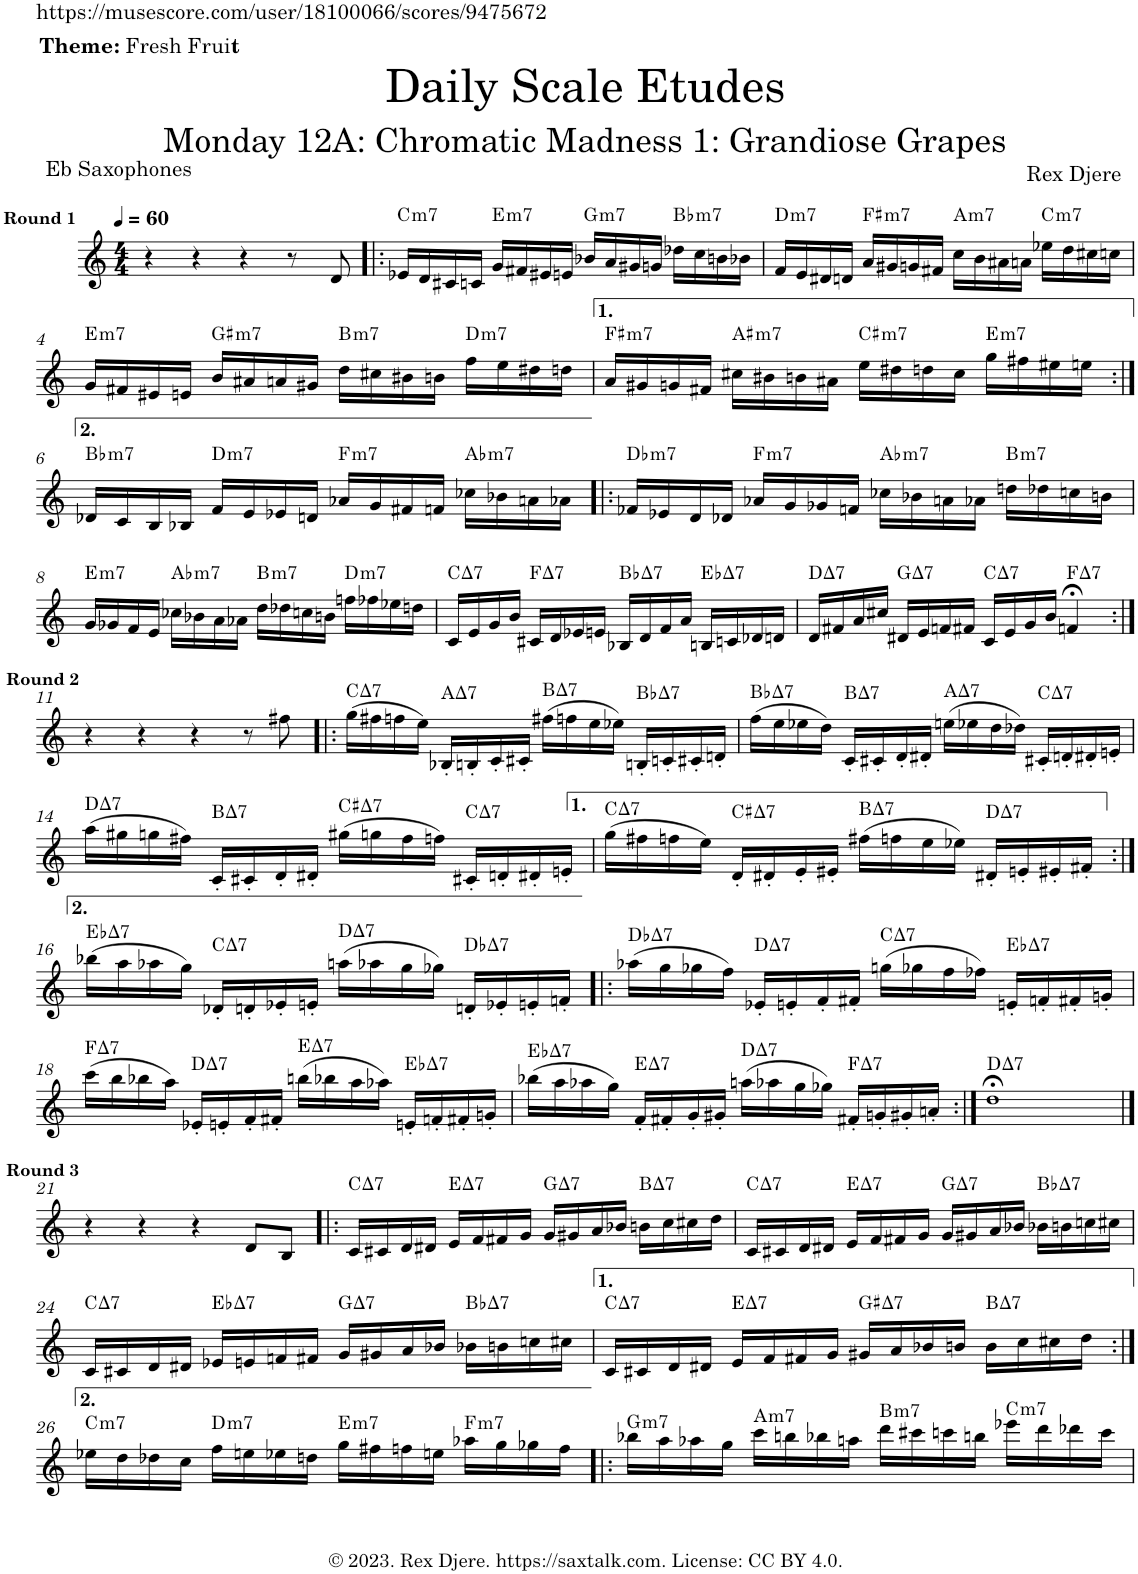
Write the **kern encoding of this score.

**kern	**harte
*part1	*part1
*staff1	*
*I"Alto Saxophone	*
*I'A. Sax.	*
*clefG2	*
*Trd5c9	*
*k[]	*
*M4/4	*
*MM60	*
=1	=1
!LO:TX:a:B:t=Round 1	!
4r	.
4r	.
4r	.
8r	.
8d/	.
=2!|:	=2!|:
!	!LO:H:kt=m7
16e-X/LL	C:min7
16d/	.
16c#X/	.
16cn/JJ	.
!	!LO:H:kt=m7
16g/LL	E:min7
16f#X/	.
16e#X/	.
16en/JJ	.
!	!LO:H:kt=m7
16b-X/LL	G:min7
16a/	.
16g#X/	.
16gn/JJ	.
!	!LO:H:kt=m7
16dd-X\LL	Bb:min7
16cc\	.
16bn\	.
16b-X\JJ	.
=3	=3
!	!LO:H:kt=m7
16f/LL	D:min7
16e/	.
16d#X/	.
16dn/JJ	.
!	!LO:H:kt=m7
16a/LL	F#:min7
16g#X/	.
16gn/	.
16f#X/JJ	.
!	!LO:H:kt=m7
16cc\LL	A:min7
16b\	.
16a#X\	.
16an\JJ	.
!	!LO:H:kt=m7
16ee-X\LL	C:min7
16dd\	.
16cc#X\	.
16ccn\JJ	.
!!LO:LB:g=z
=4	=4
!	!LO:H:kt=m7
16g/LL	E:min7
16f#X/	.
16e#X/	.
16en/JJ	.
!	!LO:H:kt=m7
16b/LL	G#:min7
16a#X/	.
16an/	.
16g#X/JJ	.
!	!LO:H:kt=m7
16dd\LL	B:min7
16cc#X\	.
16b#X\	.
16bn\JJ	.
!	!LO:H:kt=m7
16ff\LL	D:min7
16ee\	.
16dd#X\	.
16ddn\JJ	.
=5	=5
!	!LO:H:kt=m7
16a/LL	F#:min7
16g#X/	.
16gn/	.
16f#X/JJ	.
!	!LO:H:kt=m7
16cc#X\LL	A#:min7
16b#X\	.
16bn\	.
16a#X\JJ	.
!	!LO:H:kt=m7
16ee\LL	C#:min7
16dd#X\	.
16ddn\	.
16cc#\JJ	.
!	!LO:H:kt=m7
16gg\LL	E:min7
16ff#X\	.
16ee#X\	.
16een\JJ	.
!!LO:LB:g=z
=6:|!	=6:|!
!	!LO:H:kt=m7
16d-X/LL	Bb:min7
16c/	.
16B/	.
16B-X/JJ	.
!	!LO:H:kt=m7
16f/LL	D:min7
16e/	.
16e-X/	.
16dn/JJ	.
!	!LO:H:kt=m7
16a-X/LL	F:min7
16g/	.
16f#X/	.
16fn/JJ	.
!	!LO:H:kt=m7
16cc-X\LL	Ab:min7
16b-X\	.
16an\	.
16a-X\JJ	.
=7!|:	=7!|:
!	!LO:H:kt=m7
16f-X/LL	Db:min7
16e-X/	.
16d/	.
16d-X/JJ	.
!	!LO:H:kt=m7
16a-X/LL	F:min7
16g/	.
16g-X/	.
16fn/JJ	.
!	!LO:H:kt=m7
16cc-X\LL	Ab:min7
16b-X\	.
16an\	.
16a-X\JJ	.
!	!LO:H:kt=m7
16ddn\LL	B:min7
16dd-X\	.
16ccn\	.
16bn\JJ	.
!!LO:LB:g=z
=8	=8
!	!LO:H:kt=m7
16g/LL	E:min7
16g-X/	.
16f/	.
16e/JJ	.
!	!LO:H:kt=m7
16cc-X\LL	Ab:min7
16b-X\	.
16a\	.
16a-X\JJ	.
!	!LO:H:kt=m7
16dd\LL	B:min7
16dd-X\	.
16ccn\	.
16bn\JJ	.
!	!LO:H:kt=m7
16ffn\LL	D:min7
16ff-X\	.
16ee-X\	.
16ddn\JJ	.
=9	=9
!	!LO:H:kt=7
16c/LL	C:maj7
16e/	.
16g/	.
16b/JJ	.
!	!LO:H:kt=7
16c#X/LL	F:maj7
16d/	.
16e-X/	.
16en/JJ	.
!	!LO:H:kt=7
16B-X/LL	Bb:maj7
16d/	.
16f/	.
16a/JJ	.
!	!LO:H:kt=7
16Bn/LL	Eb:maj7
16cn/	.
16d-X/	.
16dn/JJ	.
=10	=10
!	!LO:H:kt=7
16d/LL	D:maj7
16f#X/	.
16a/	.
16cc#X/JJ	.
!	!LO:H:kt=7
16d#X/LL	G:maj7
16e/	.
16fn/	.
16f#X/JJ	.
!	!LO:H:kt=7
16c/LL	C:maj7
16e/	.
16g/	.
16b/JJ	.
!	!LO:H:kt=7
4fn;</	F:maj7
!!LO:LB:g=z
=11:|!	=11:|!
*k[]	*
!LO:TX:a:B:t=Round 2	!
4r	.
4r	.
4r	.
8r	.
8ff#X\	.
=12!|:	=12!|:
!	!LO:H:kt=7
(16gg\LL	C:maj7
16ff#X\	.
16ffn\	.
16ee\JJ)	.
!	!LO:H:kt=7
16B-X'/LL	A:maj7
16Bn'/	.
16c'/	.
16c#X'/JJ	.
!	!LO:H:kt=7
(16ff#X\LL	B:maj7
16ffn\	.
16ee\	.
16ee-X\JJ)	.
!	!LO:H:kt=7
16Bn'/LL	Bb:maj7
16cn'/	.
16c#X'/	.
16dn'/JJ	.
=13	=13
!	!LO:H:kt=7
(16ff\LL	Bb:maj7
16ee\	.
16ee-X\	.
16dd\JJ)	.
!	!LO:H:kt=7
16c'/LL	B:maj7
16c#X'/	.
16d'/	.
16d#X'/JJ	.
!	!LO:H:kt=7
(16een\LL	A:maj7
16ee-X\	.
16dd\	.
16dd-X\JJ)	.
!	!LO:H:kt=7
16c#X'/LL	C:maj7
16dn'/	.
16d#X'/	.
16en'/JJ	.
!!LO:LB:g=z
=14	=14
!	!LO:H:kt=7
(16aa\LL	D:maj7
16gg#X\	.
16ggn\	.
16ff#X\JJ)	.
!	!LO:H:kt=7
16c'/LL	B:maj7
16c#X'/	.
16d'/	.
16d#X'/JJ	.
!	!LO:H:kt=7
(16gg#X\LL	C#:maj7
16ggn\	.
16ff#\	.
16ffn\JJ)	.
!	!LO:H:kt=7
16c#X'/LL	C:maj7
16dn'/	.
16d#X'/	.
16en'/JJ	.
=15	=15
!	!LO:H:kt=7
(16gg\LL	C:maj7
16ff#X\	.
16ffn\	.
16ee\JJ)	.
!	!LO:H:kt=7
16d'/LL	C#:maj7
16d#X'/	.
16e'/	.
16e#X'/JJ	.
!	!LO:H:kt=7
(16ff#X\LL	B:maj7
16ffn\	.
16ee\	.
16ee-X\JJ)	.
!	!LO:H:kt=7
16d#X'/LL	D:maj7
16en'/	.
16e#X'/	.
16f#X'/JJ	.
!!LO:LB:g=z
=16:|!	=16:|!
!	!LO:H:kt=7
(16bb-X\LL	Eb:maj7
16aa\	.
16aa-X\	.
16gg\JJ)	.
!	!LO:H:kt=7
16d-X'/LL	C:maj7
16dn'/	.
16e-X'/	.
16en'/JJ	.
!	!LO:H:kt=7
(16aan\LL	D:maj7
16aa-X\	.
16gg\	.
16gg-X\JJ)	.
!	!LO:H:kt=7
16dn'/LL	Db:maj7
16e-X'/	.
16en'/	.
16fn'/JJ	.
=17!|:	=17!|:
!	!LO:H:kt=7
(16aa-X\LL	Db:maj7
16gg\	.
16gg-X\	.
16ff\JJ)	.
!	!LO:H:kt=7
16e-X'/LL	D:maj7
16en'/	.
16f'/	.
16f#X'/JJ	.
!	!LO:H:kt=7
(16ggn\LL	C:maj7
16gg-X\	.
16ff\	.
16ff-X\JJ)	.
!	!LO:H:kt=7
16en'/LL	Eb:maj7
16fn'/	.
16f#X'/	.
16gn'/JJ	.
!!LO:LB:g=z
=18	=18
!	!LO:H:kt=7
(16ccc\LL	F:maj7
16bb\	.
16bb-X\	.
16aa\JJ)	.
!	!LO:H:kt=7
16e-X'/LL	D:maj7
16en'/	.
16f'/	.
16f#X'/JJ	.
!	!LO:H:kt=7
(16bbn\LL	E:maj7
16bb-X\	.
16aa\	.
16aa-X\JJ)	.
!	!LO:H:kt=7
16en'/LL	Eb:maj7
16fn'/	.
16f#X'/	.
16gn'/JJ	.
=19	=19
!	!LO:H:kt=7
(16bb-X\LL	Eb:maj7
16aa\	.
16aa-X\	.
16gg\JJ)	.
!	!LO:H:kt=7
16f'/LL	E:maj7
16f#X'/	.
16g'/	.
16g#X'/JJ	.
!	!LO:H:kt=7
(16aan\LL	D:maj7
16aa-X\	.
16gg\	.
16gg-X\JJ)	.
!	!LO:H:kt=7
16f#X'/LL	F:maj7
16gn'/	.
16g#X'/	.
16an'/JJ	.
=20:|!	=20:|!
!	!LO:H:kt=7
1dd;<	D:maj7
!!LO:LB:g=z
==21	==21
*k[]	*
!LO:TX:a:B:t=Round 3	!
4r	.
4r	.
4r	.
8d/L	.
8B/J	.
=22!|:	=22!|:
!	!LO:H:kt=7
16c/LL	C:maj7
16c#X/	.
16d/	.
16d#X/JJ	.
!	!LO:H:kt=7
16e/LL	E:maj7
16f/	.
16f#X/	.
16g/JJ	.
!	!LO:H:kt=7
16g/LL	G:maj7
16g#X/	.
16a/	.
16b-X/JJ	.
!	!LO:H:kt=7
16bn\LL	B:maj7
16cc\	.
16cc#X\	.
16dd\JJ	.
=23	=23
!	!LO:H:kt=7
16c/LL	C:maj7
16c#X/	.
16d/	.
16d#X/JJ	.
!	!LO:H:kt=7
16e/LL	E:maj7
16f/	.
16f#X/	.
16g/JJ	.
!	!LO:H:kt=7
16g/LL	G:maj7
16g#X/	.
16a/	.
16b-X/JJ	.
!	!LO:H:kt=7
16b-X\LL	Bb:maj7
16bn\	.
16ccn\	.
16cc#X\JJ	.
!!LO:LB:g=z
=24	=24
!	!LO:H:kt=7
16c/LL	C:maj7
16c#X/	.
16d/	.
16d#X/JJ	.
!	!LO:H:kt=7
16e-X/LL	Eb:maj7
16en/	.
16fn/	.
16f#X/JJ	.
!	!LO:H:kt=7
16g/LL	G:maj7
16g#X/	.
16a/	.
16b-X/JJ	.
!	!LO:H:kt=7
16b-X\LL	Bb:maj7
16bn\	.
16ccn\	.
16cc#X\JJ	.
=25	=25
!	!LO:H:kt=7
16c/LL	C:maj7
16c#X/	.
16d/	.
16d#X/JJ	.
!	!LO:H:kt=7
16e/LL	E:maj7
16f/	.
16f#X/	.
16g/JJ	.
!	!LO:H:kt=7
16g#X/LL	G#:maj7
16a/	.
16b-X/	.
16bn/JJ	.
!	!LO:H:kt=7
16b\LL	B:maj7
16cc\	.
16cc#X\	.
16dd\JJ	.
!!LO:LB:g=z
=26:|!	=26:|!
!	!LO:H:kt=m7
16ee-X\LL	C:min7
16dd\	.
16dd-X\	.
16cc\JJ	.
!	!LO:H:kt=m7
16ff\LL	D:min7
16een\	.
16ee-X\	.
16ddn\JJ	.
!	!LO:H:kt=m7
16gg\LL	E:min7
16ff#X\	.
16ffn\	.
16een\JJ	.
!	!LO:H:kt=m7
16aa-X\LL	F:min7
16gg\	.
16gg-X\	.
16ff\JJ	.
=27!|:	=27!|:
!	!LO:H:kt=m7
16bb-X\LL	G:min7
16aa\	.
16aa-X\	.
16gg\JJ	.
!	!LO:H:kt=m7
16ccc\LL	A:min7
16bbn\	.
16bb-X\	.
16aan\JJ	.
!	!LO:H:kt=m7
16ddd\LL	B:min7
16ccc#X\	.
16cccn\	.
16bbn\JJ	.
!	!LO:H:kt=m7
16eee-X\LL	C:min7
16ddd\	.
16ddd-X\	.
16ccc\JJ	.
=	=
*-	*-
